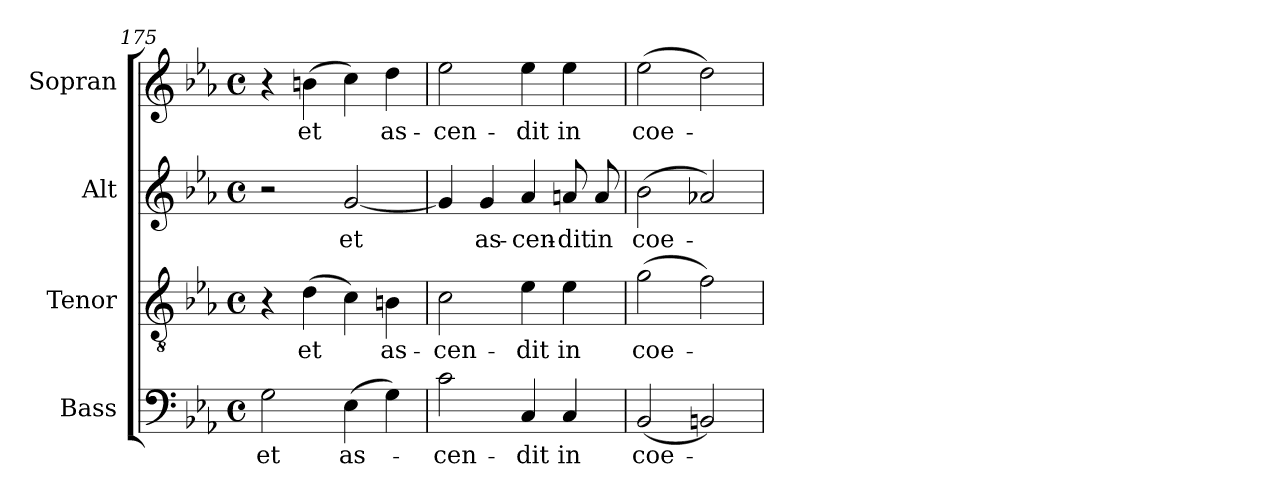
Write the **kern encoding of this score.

**kern	**text	**kern	**text	**kern	**text	**kern	**text
*part4	*part4	*part3	*part3	*part2	*part2	*part1	*part1
*staff4	*staff4	*staff3	*staff3	*staff2	*staff2	*staff1	*staff1
*I"Bass	*	*I"Tenor	*	*I"Alt	*	*I"Sopran	*
*I'B.	*	*I'T.	*	*I'A.	*	*I'S.	*
*clefF4	*	*clefGv2	*	*clefG2	*	*clefG2	*
*k[b-e-a-]	*	*k[b-e-a-]	*	*k[b-e-a-]	*	*k[b-e-a-]	*
*E-:	*	*E-:	*	*E-:	*	*E-:	*
*M4/4	*	*M4/4	*	*M4/4	*	*M4/4	*
*met(c)	*	*met(c)	*	*met(c)	*	*met(c)	*
=175	=175	=175	=175	=175	=175	=175	=175
!	!LO:LY:b	!	!	!	!	!	!
2G\	et	4r	.	2r	.	4r	.
!	!	!	!LO:LY:b	!	!	!	!LO:LY:b
.	.	(>4d\	et	.	.	(>4bn\	et
!	!LO:LY:b	!	!	!	!LO:LY:b	!	!
(>4E-\	as-	4c\)	.	[2g/	et	4cc\)	.
!	!	!	!LO:LY:b	!	!	!	!LO:LY:b
4G\)	.	4Bn\	as-	.	.	4dd\	as-
=176	=176	=176	=176	=176	=176	=176	=176
!	!LO:LY:b	!	!LO:LY:b	!	!	!	!LO:LY:b
2c\	-cen-	2c\	-cen-	4g/]	.	2ee-\	-cen-
!	!	!	!	!	!LO:LY:b	!	!
.	.	.	.	4g/	as-	.	.
!	!LO:LY:b	!	!LO:LY:b	!	!LO:LY:b	!	!LO:LY:b
4C/	-dit	4e-\	-dit	4a-/	-cen-	4ee-\	-dit
!	!LO:LY:b	!	!LO:LY:b	!	!LO:LY:b	!	!LO:LY:b
4C/	in	4e-\	in	8an/	-dit	4ee-\	in
!	!	!	!	!	!LO:LY:b	!	!
.	.	.	.	8a/	in	.	.
=177	=177	=177	=177	=177	=177	=177	=177
!	!LO:LY:b	!	!LO:LY:b	!	!LO:LY:b	!	!LO:LY:b
(<2BB-/	coe-	(>2g\	coe-	(>2b-\	coe-	(>2ee-\	coe-
2BBn/)	.	2f\)	.	2a-X/)	.	2dd\)	.
=	=	=	=	=	=	=	=
*-	*-	*-	*-	*-	*-	*-	*-
